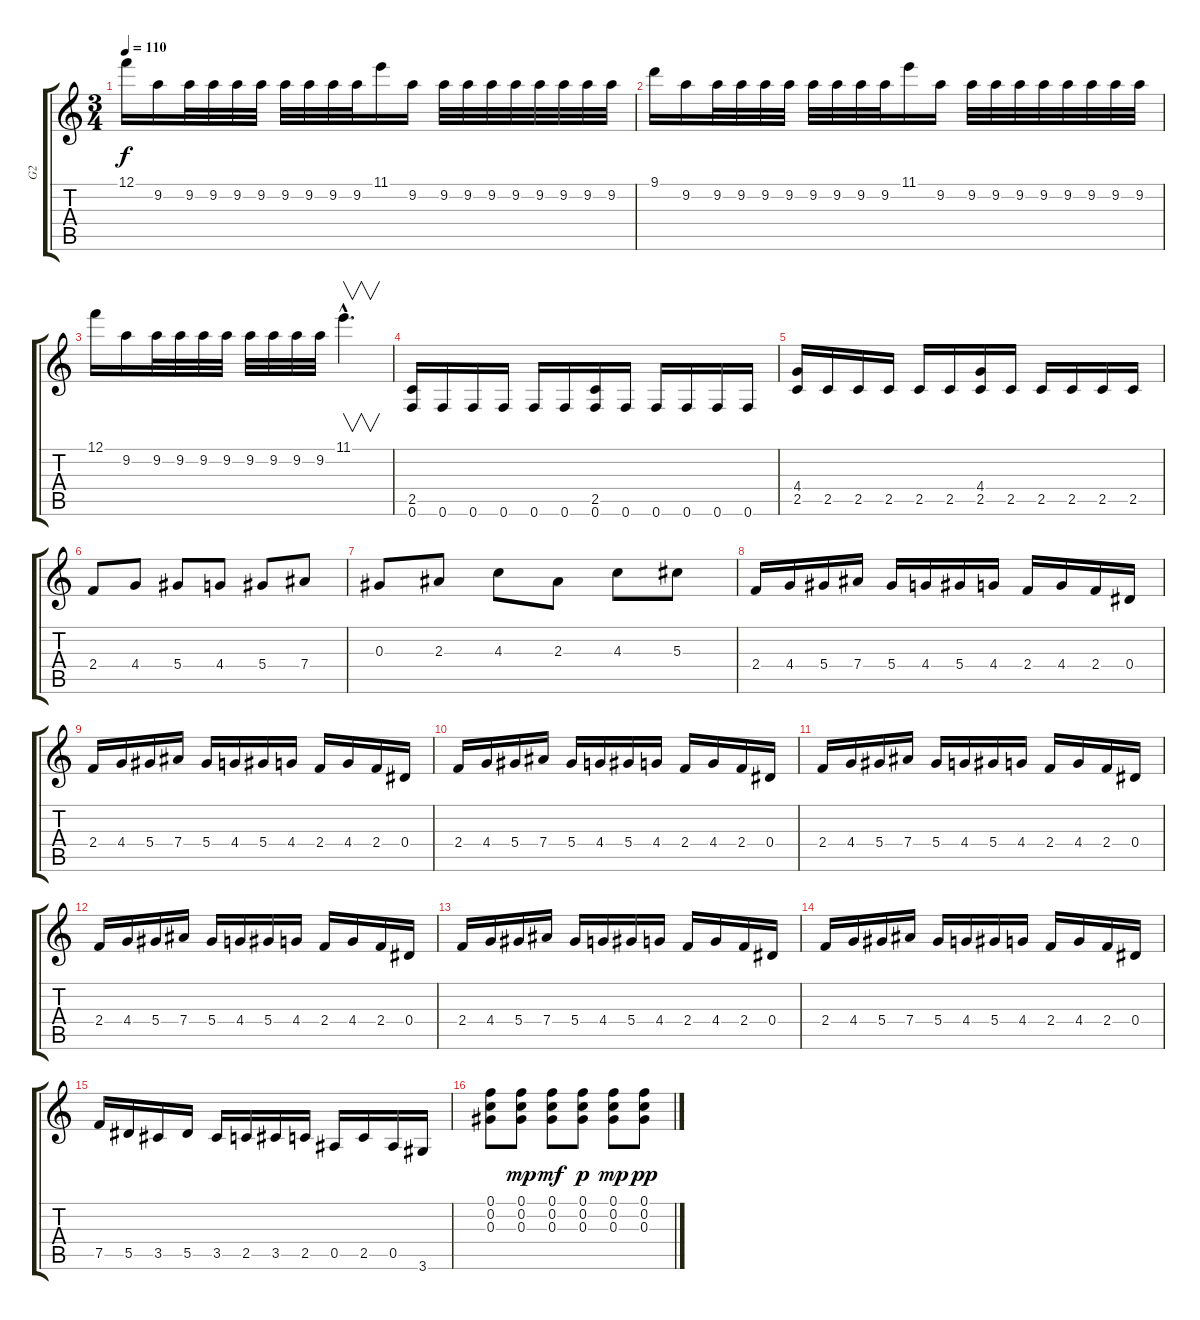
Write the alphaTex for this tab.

\track ("G2" "G2") {instrument overdrivenguitar}
\staff {score tabs}
\tuning (F4 C4 Ab3 Eb3 Bb2 F2) {hide}
\ts (3 4)
\tempo 110
\clef g2
\ks c
12.1.16{dy f} 9.2.16 9.2.32 9.2.32 9.2.32 9.2.32 9.2.32 9.2.32 9.2.32 9.2.32 11.1.16 9.2.16 9.2.32 9.2.32 9.2.32 9.2.32 9.2.32 9.2.32 9.2.32 9.2.32 |
9.1.16 9.2.16 9.2.32 9.2.32 9.2.32 9.2.32 9.2.32 9.2.32 9.2.32 9.2.32 11.1.16 9.2.16 9.2.32 9.2.32 9.2.32 9.2.32 9.2.32 9.2.32 9.2.32 9.2.32 |
12.1.16 9.2.16 9.2.32 9.2.32 9.2.32 9.2.32 9.2.32 9.2.32 9.2.32 9.2.32 11.1{hac}.4{v d} |
(2.5 0.6).16 0.6.16 0.6.16 0.6.16 0.6.16 0.6.16 (2.5 0.6).16 0.6.16 0.6.16 0.6.16 0.6.16 0.6.16 |
(4.4 2.5).16 2.5.16 2.5.16 2.5.16 2.5.16 2.5.16 (4.4 2.5).16 2.5.16 2.5.16 2.5.16 2.5.16 2.5.16 |
2.4.8 4.4.8 5.4.8 4.4.8 5.4.8 7.4.8 |
0.3.8 2.3.8 4.3.8 2.3.8 4.3.8 5.3.8 |
2.4.16 4.4.16 5.4.16 7.4.16 5.4.16 4.4.16 5.4.16 4.4.16 2.4.16 4.4.16 2.4.16 0.4.16 |
2.4.16 4.4.16 5.4.16 7.4.16 5.4.16 4.4.16 5.4.16 4.4.16 2.4.16 4.4.16 2.4.16 0.4.16 |
2.4.16 4.4.16 5.4.16 7.4.16 5.4.16 4.4.16 5.4.16 4.4.16 2.4.16 4.4.16 2.4.16 0.4.16 |
2.4.16 4.4.16 5.4.16 7.4.16 5.4.16 4.4.16 5.4.16 4.4.16 2.4.16 4.4.16 2.4.16 0.4.16 |
2.4.16 4.4.16 5.4.16 7.4.16 5.4.16 4.4.16 5.4.16 4.4.16 2.4.16 4.4.16 2.4.16 0.4.16 |
2.4.16 4.4.16 5.4.16 7.4.16 5.4.16 4.4.16 5.4.16 4.4.16 2.4.16 4.4.16 2.4.16 0.4.16 |
2.4.16 4.4.16 5.4.16 7.4.16 5.4.16 4.4.16 5.4.16 4.4.16 2.4.16 4.4.16 2.4.16 0.4.16 |
7.5.16 5.5.16 3.5.16 5.5.16 3.5.16 2.5.16 3.5.16 2.5.16 0.5.16 2.5.16 0.5.16 3.6.16 |
(0.1 0.2 0.3).8 (0.1 0.2 0.3).8{dy mp} (0.1 0.2 0.3).8{dy mf} (0.1 0.2 0.3).8{dy p} (0.1 0.2 0.3).8{dy mp} (0.1 0.2 0.3).8{dy pp}
